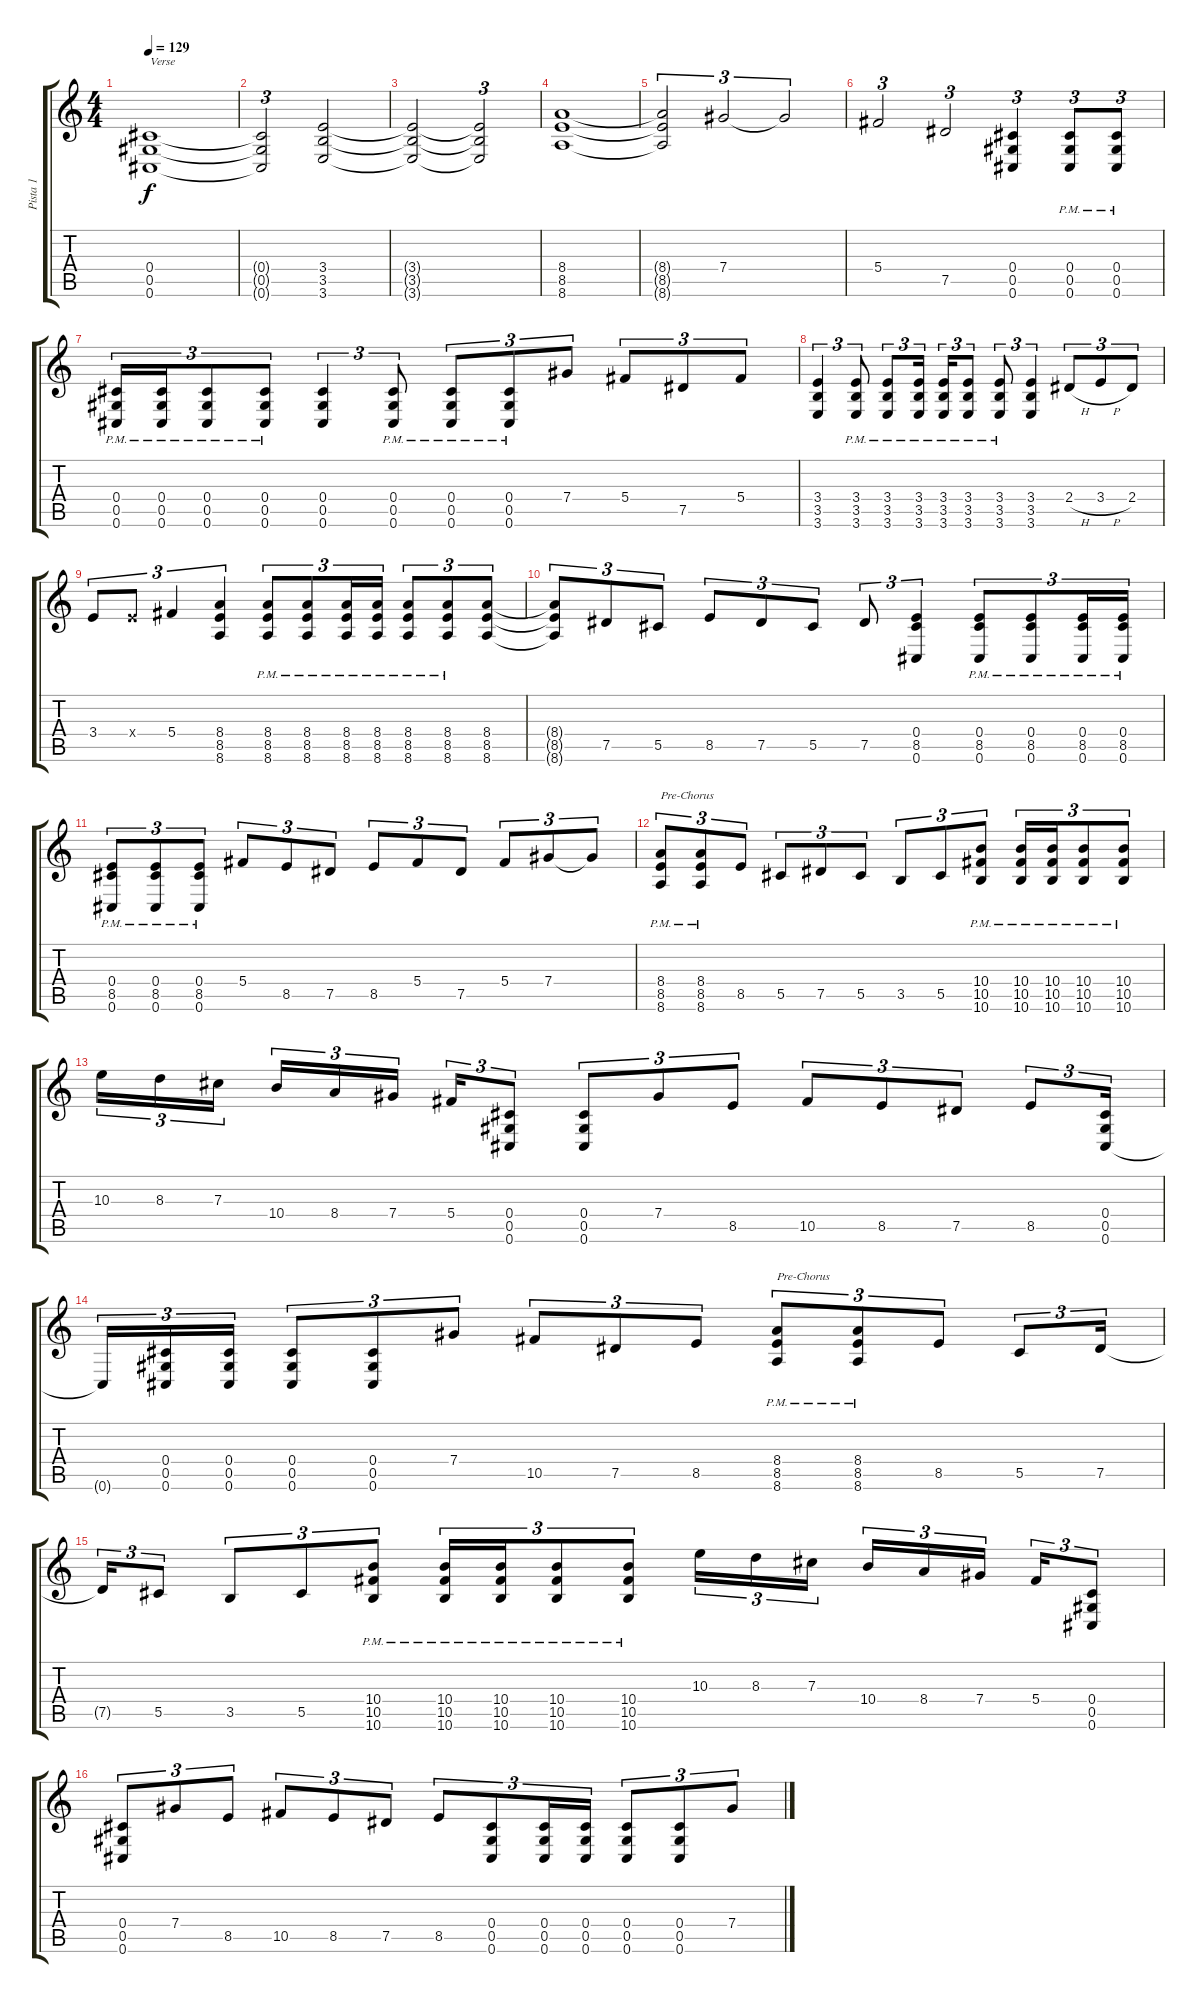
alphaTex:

\track ("Pista 1" "Pista 1") {instrument distortionguitar}
\staff {score tabs}
\tuning (Eb4 Bb3 Gb3 Db3 Ab2 Db2) {hide}
\ts (4 4)
\tempo 129
\clef g2
\ks c
(0.4 0.5 0.6).1{txt "Verse" dy f} |
(0.4{t} 0.5{t} 0.6{t}).2{tu (3 2)} (3.4 3.5 3.6).2 |
(3.4{t} 3.5{t} 3.6{t}).2 (3.4{t} 3.5{t} 3.6{t}).2{tu (3 2)} |
(8.4 8.5 8.6).1 |
(8.4{t} 8.5{t} 8.6{t}).2{tu (3 2)} 7.4.2{tu (3 2)} 7.4{t}.2{tu (3 2)} |
5.4.2{tu (3 2)} 7.5.2{tu (3 2)} (0.4 0.5 0.6).4{tu (3 2)} (0.4{pm} 0.5{pm} 0.6{pm}).8{tu (3 2)} (0.4{pm} 0.5{pm} 0.6{pm}).8{tu (3 2)} |
(0.4{pm} 0.5{pm} 0.6{pm}).16{tu (3 2)} (0.4{pm} 0.5{pm} 0.6{pm}).16{tu (3 2)} (0.4{pm} 0.5{pm} 0.6{pm}).8{tu (3 2)} (0.4{pm} 0.5{pm} 0.6{pm}).8{tu (3 2)} (0.4 0.5 0.6).4{tu (3 2)} (0.4{pm} 0.5{pm} 0.6{pm}).8{tu (3 2)} (0.4{pm} 0.5{pm} 0.6{pm}).8{tu (3 2)} (0.4{pm} 0.5{pm} 0.6{pm}).8{tu (3 2)} 7.4.8{tu (3 2)} 5.4.8{tu (3 2)} 7.5.8{tu (3 2)} 5.4.8{tu (3 2)} |
(3.4 3.5 3.6).4{tu (3 2)} (3.4{pm} 3.5{pm} 3.6{pm}).8{tu (3 2)} (3.4{pm} 3.5{pm} 3.6{pm}).8{tu (3 2)} (3.4{pm} 3.5{pm} 3.6{pm}).16{tu (3 2) beam splitsecondary} (3.4{pm} 3.5{pm} 3.6{pm}).16{tu (3 2)} (3.4{pm} 3.5{pm} 3.6{pm}).8{tu (3 2)} (3.4{pm} 3.5{pm} 3.6{pm}).8{tu (3 2)} (3.4 3.5 3.6).4{tu (3 2)} 2.4{h}.8{tu (3 2)} 3.4{h}.8{tu (3 2)} 2.4.8{tu (3 2)} |
3.4.8{tu (3 2)} 3.4{x}.8{tu (3 2)} 5.4.4{tu (3 2)} (8.4 8.5 8.6).4{tu (3 2)} (8.4{pm} 8.5{pm} 8.6{pm}).8{tu (3 2)} (8.4{pm} 8.5{pm} 8.6{pm}).8{tu (3 2)} (8.4{pm} 8.5{pm} 8.6{pm}).16{tu (3 2)} (8.4{pm} 8.5{pm} 8.6{pm}).16{tu (3 2)} (8.4{pm} 8.5{pm} 8.6{pm}).8{tu (3 2)} (8.4{pm} 8.5{pm} 8.6{pm}).8{tu (3 2)} (8.4 8.5 8.6).8{tu (3 2)} |
(8.4{t} 8.5{t} 8.6{t}).8{tu (3 2)} 7.5.8{tu (3 2)} 5.5.8{tu (3 2)} 8.5.8{tu (3 2)} 7.5.8{tu (3 2)} 5.5.8{tu (3 2)} 7.5.8{tu (3 2)} (0.4 8.5 0.6).4{tu (3 2)} (0.4{pm} 8.5{pm} 0.6{pm}).8{tu (3 2)} (0.4{pm} 8.5{pm} 0.6{pm}).8{tu (3 2)} (0.4{pm} 8.5{pm} 0.6{pm}).16{tu (3 2)} (0.4{pm} 8.5{pm} 0.6{pm}).16{tu (3 2)} |
(0.4{pm} 8.5{pm} 0.6{pm}).8{tu (3 2)} (0.4{pm} 8.5{pm} 0.6{pm}).8{tu (3 2)} (0.4{pm} 8.5{pm} 0.6{pm}).8{tu (3 2)} 5.4.8{tu (3 2)} 8.5.8{tu (3 2)} 7.5.8{tu (3 2)} 8.5.8{tu (3 2)} 5.4.8{tu (3 2)} 7.5.8{tu (3 2)} 5.4.8{tu (3 2)} 7.4.8{tu (3 2)} 7.4{t}.8{tu (3 2)} |
(8.4{pm} 8.5{pm} 8.6{pm}).8{tu (3 2) txt "Pre-Chorus"} (8.4{pm} 8.5{pm} 8.6{pm}).8{tu (3 2)} 8.5.8{tu (3 2)} 5.5.8{tu (3 2)} 7.5.8{tu (3 2)} 5.5.8{tu (3 2)} 3.5.8{tu (3 2)} 5.5.8{tu (3 2)} (10.4{pm} 10.5{pm} 10.6{pm}).8{tu (3 2)} (10.4{pm} 10.5{pm} 10.6{pm}).16{tu (3 2)} (10.4{pm} 10.5{pm} 10.6{pm}).16{tu (3 2)} (10.4{pm} 10.5{pm} 10.6{pm}).8{tu (3 2)} (10.4{pm} 10.5{pm} 10.6{pm}).8{tu (3 2)} |
10.3.16{tu (3 2)} 8.3.16{tu (3 2)} 7.3.16{tu (3 2) beam splitsecondary} 10.4.16{tu (3 2)} 8.4.16{tu (3 2)} 7.4.16{tu (3 2)} 5.4.16{tu (3 2)} (0.4 0.5 0.6).8{tu (3 2)} (0.4 0.5 0.6).8{tu (3 2)} 7.4.8{tu (3 2)} 8.5.8{tu (3 2)} 10.5.8{tu (3 2)} 8.5.8{tu (3 2)} 7.5.8{tu (3 2)} 8.5.8{tu (3 2)} (0.4 0.5 0.6).16{tu (3 2)} |
0.6{t}.16{tu (3 2)} (0.4 0.5 0.6).16{tu (3 2)} (0.4 0.5 0.6).16{tu (3 2)} (0.4 0.5 0.6).8{tu (3 2)} (0.4 0.5 0.6).8{tu (3 2)} 7.4.8{tu (3 2)} 10.5.8{tu (3 2)} 7.5.8{tu (3 2)} 8.5.8{tu (3 2)} (8.4{pm} 8.5{pm} 8.6{pm}).8{tu (3 2) txt "Pre-Chorus"} (8.4{pm} 8.5{pm} 8.6{pm}).8{tu (3 2)} 8.5.8{tu (3 2)} 5.5.8{tu (3 2)} 7.5.16{tu (3 2)} |
7.5{t}.16{tu (3 2)} 5.5.8{tu (3 2)} 3.5.8{tu (3 2)} 5.5.8{tu (3 2)} (10.4{pm} 10.5{pm} 10.6{pm}).8{tu (3 2)} (10.4{pm} 10.5{pm} 10.6{pm}).16{tu (3 2)} (10.4{pm} 10.5{pm} 10.6{pm}).16{tu (3 2)} (10.4{pm} 10.5{pm} 10.6{pm}).8{tu (3 2)} (10.4{pm} 10.5{pm} 10.6{pm}).8{tu (3 2)} 10.3.16{tu (3 2)} 8.3.16{tu (3 2)} 7.3.16{tu (3 2)} 10.4.16{tu (3 2)} 8.4.16{tu (3 2)} 7.4.16{tu (3 2) beam splitsecondary} 5.4.16{tu (3 2)} (0.4 0.5 0.6).8{tu (3 2)} |
(0.4 0.5 0.6).8{tu (3 2)} 7.4.8{tu (3 2)} 8.5.8{tu (3 2)} 10.5.8{tu (3 2)} 8.5.8{tu (3 2)} 7.5.8{tu (3 2)} 8.5.8{tu (3 2)} (0.4 0.5 0.6).8{tu (3 2)} (0.4 0.5 0.6).16{tu (3 2)} (0.4 0.5 0.6).16{tu (3 2)} (0.4 0.5 0.6).8{tu (3 2)} (0.4 0.5 0.6).8{tu (3 2)} 7.4.8{tu (3 2)}
